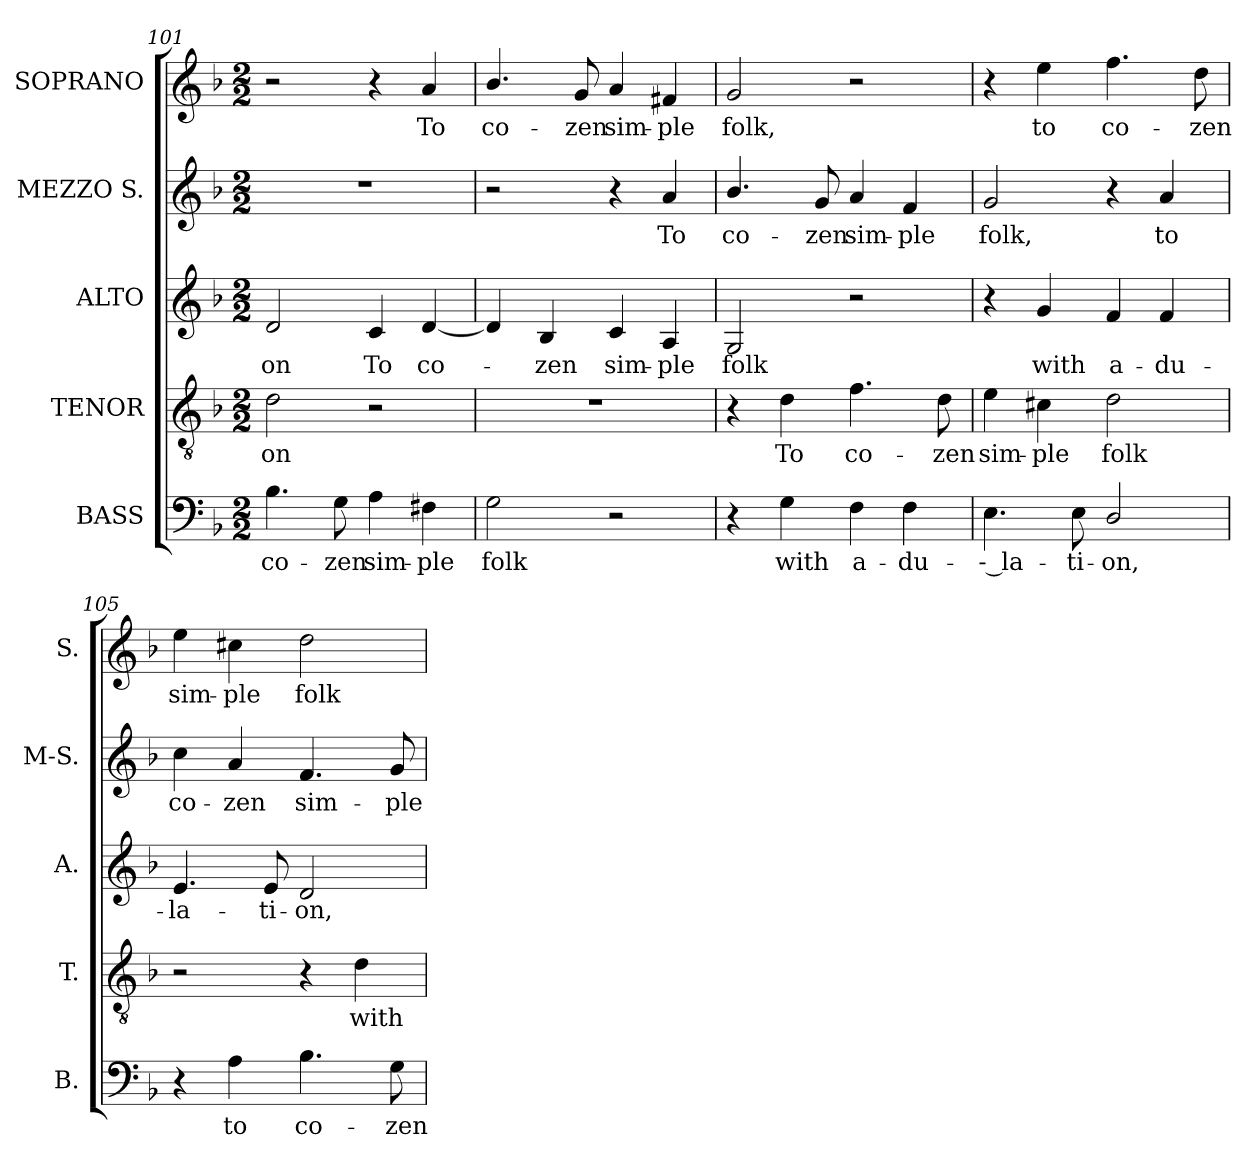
**kern	**text	**kern	**text	**kern	**text	**kern	**text	**kern	**text
*part5	*part5	*part4	*part4	*part3	*part3	*part2	*part2	*part1	*part1
*staff5	*staff5	*staff4	*staff4	*staff3	*staff3	*staff2	*staff2	*staff1	*staff1
*I"BASS	*	*I"TENOR	*	*I"ALTO	*	*I"MEZZO  S.	*	*I"SOPRANO	*
*I'B.	*	*I'T.	*	*I'A.	*	*I'M-S.	*	*I'S.	*
*clefF4	*	*clefGv2	*	*clefG2	*	*clefG2	*	*clefG2	*
*	*	*ITrd7c12	*	*	*	*	*	*	*
*k[b-]	*	*k[b-]	*	*k[b-]	*	*k[b-]	*	*k[b-]	*
*F:	*	*F:	*	*F:	*	*F:	*	*F:	*
*M2/2	*	*M2/2	*	*M2/2	*	*M2/2	*	*M2/2	*
=101	=101	=101	=101	=101	=101	=101	=101	=101	=101
!	!LO:LY:b:color=#000000	!	!	!	!	!	!	!	!
!	!	!	!LO:LY:b:color=#000000	!	!	!	!	!	!
!	!	!	!	!	!LO:LY:b:color=#000000	!	!	!	!
4.B-i\	co-	2Di\	-on	2di/	-on	1r	.	2r	.
!	!LO:LY:b:color=#000000	!	!	!	!	!	!	!	!
8Gi\	-zen	.	.	.	.	.	.	.	.
!	!LO:LY:b:color=#000000	!	!	!	!	!	!	!	!
!	!	!	!	!	!LO:LY:b:color=#000000	!	!	!	!
4Ai\	sim-	2r	.	4ci/	To	.	.	4r	.
!	!LO:LY:b:color=#000000	!	!	!	!	!	!	!	!
!	!	!	!	!	!LO:LY:b:color=#000000	!	!	!	!
!	!	!	!	!	!	!	!	!	!LO:LY:b:color=#000000
4F#Xi\	-ple	.	.	[4di/	co-	.	.	4ai/	To
=102	=102	=102	=102	=102	=102	=102	=102	=102	=102
!	!LO:LY:b:color=#000000	!	!	!	!	!	!	!	!
!	!	!	!	!	!	!	!	!	!LO:LY:b:color=#000000
2Gi\	folk	1r	.	4di/]	.	2r	.	4.b-i/	co-
!	!	!	!	!	!LO:LY:b:color=#000000	!	!	!	!
.	.	.	.	4B-i/	-zen	.	.	.	.
!	!	!	!	!	!	!	!	!	!LO:LY:b:color=#000000
.	.	.	.	.	.	.	.	8gi/	-zen
!	!	!	!	!	!LO:LY:b:color=#000000	!	!	!	!
!	!	!	!	!	!	!	!	!	!LO:LY:b:color=#000000
2r	.	.	.	4ci/	sim-	4r	.	4ai/	sim-
!	!	!	!	!	!LO:LY:b:color=#000000	!	!	!	!
!	!	!	!	!	!	!	!LO:LY:b:color=#000000	!	!
!	!	!	!	!	!	!	!	!	!LO:LY:b:color=#000000
.	.	.	.	4Ai/	-ple	4ai/	To	4f#Xi/	-ple
=103	=103	=103	=103	=103	=103	=103	=103	=103	=103
!	!	!	!	!	!LO:LY:b:color=#000000	!	!	!	!
!	!	!	!	!	!	!	!LO:LY:b:color=#000000	!	!
!	!	!	!	!	!	!	!	!	!LO:LY:b:color=#000000
4r	.	4r	.	2Gi/	folk	4.b-i/	co-	2gi/	folk,
!	!LO:LY:b:color=#000000	!	!	!	!	!	!	!	!
!	!	!	!LO:LY:b:color=#000000	!	!	!	!	!	!
4Gi\	with	4Di\	To	.	.	.	.	.	.
!	!	!	!	!	!	!	!LO:LY:b:color=#000000	!	!
.	.	.	.	.	.	8gi/	-zen	.	.
!	!LO:LY:b:color=#000000	!	!	!	!	!	!	!	!
!	!	!	!LO:LY:b:color=#000000	!	!	!	!	!	!
!	!	!	!	!	!	!	!LO:LY:b:color=#000000	!	!
4Fi\	a-	4.Fi\	co-	2r	.	4ai/	sim-	2r	.
!	!LO:LY:b:color=#000000	!	!	!	!	!	!	!	!
!	!	!	!	!	!	!	!LO:LY:b:color=#000000	!	!
4Fi\	-du-	.	.	.	.	4fi/	-ple	.	.
!	!	!	!LO:LY:b:color=#000000	!	!	!	!	!	!
.	.	8Di\	-zen	.	.	.	.	.	.
!!LO:LB:g=z
=104	=104	=104	=104	=104	=104	=104	=104	=104	=104
!	!LO:LY:b:color=#000000	!	!	!	!	!	!	!	!
!	!	!	!LO:LY:b:color=#000000	!	!	!	!	!	!
!	!	!	!	!	!	!	!LO:LY:b:color=#000000	!	!
4.Ei\	-- la-	4Ei\	sim-	4r	.	2gi/	folk,	4r	.
!	!	!	!LO:LY:b:color=#000000	!	!	!	!	!	!
!	!	!	!	!	!LO:LY:b:color=#000000	!	!	!	!
!	!	!	!	!	!	!	!	!	!LO:LY:b:color=#000000
.	.	4C#Xi\	-ple	4gi/	with	.	.	4eei\	to
!	!LO:LY:b:color=#000000	!	!	!	!	!	!	!	!
8Ei\	-ti-	.	.	.	.	.	.	.	.
!	!LO:LY:b:color=#000000	!	!	!	!	!	!	!	!
!	!	!	!LO:LY:b:color=#000000	!	!	!	!	!	!
!	!	!	!	!	!LO:LY:b:color=#000000	!	!	!	!
!	!	!	!	!	!	!	!	!	!LO:LY:b:color=#000000
2Di/	-on,	2Di\	folk	4fi/	a-	4r	.	4.ffi\	co-
!	!	!	!	!	!LO:LY:b:color=#000000	!	!	!	!
!	!	!	!	!	!	!	!LO:LY:b:color=#000000	!	!
.	.	.	.	4fi/	-du-	4ai/	to	.	.
!	!	!	!	!	!	!	!	!	!LO:LY:b:color=#000000
.	.	.	.	.	.	.	.	8ddi\	-zen
=105	=105	=105	=105	=105	=105	=105	=105	=105	=105
!	!	!	!	!	!LO:LY:b:color=#000000	!	!	!	!
!	!	!	!	!	!	!	!LO:LY:b:color=#000000	!	!
!	!	!	!	!	!	!	!	!	!LO:LY:b:color=#000000
4r	.	2r	.	4.ei/	-la-	4cci\	co-	4eei\	sim-
!	!LO:LY:b:color=#000000	!	!	!	!	!	!	!	!
!	!	!	!	!	!	!	!LO:LY:b:color=#000000	!	!
!	!	!	!	!	!	!	!	!	!LO:LY:b:color=#000000
4Ai\	to	.	.	.	.	4ai/	-zen	4cc#Xi\	-ple
!	!	!	!	!	!LO:LY:b:color=#000000	!	!	!	!
.	.	.	.	8ei/	-ti-	.	.	.	.
!	!LO:LY:b:color=#000000	!	!	!	!	!	!	!	!
!	!	!	!	!	!LO:LY:b:color=#000000	!	!	!	!
!	!	!	!	!	!	!	!LO:LY:b:color=#000000	!	!
!	!	!	!	!	!	!	!	!	!LO:LY:b:color=#000000
4.B-i\	co-	4r	.	2di/	-on,	4.fi/	sim-	2ddi\	folk
!	!	!	!LO:LY:b:color=#000000	!	!	!	!	!	!
.	.	4Di\	with	.	.	.	.	.	.
!	!LO:LY:b:color=#000000	!	!	!	!	!	!	!	!
!	!	!	!	!	!	!	!LO:LY:b:color=#000000	!	!
8Gi\	-zen	.	.	.	.	8gi/	-ple	.	.
=	=	=	=	=	=	=	=	=	=
*-	*-	*-	*-	*-	*-	*-	*-	*-	*-
